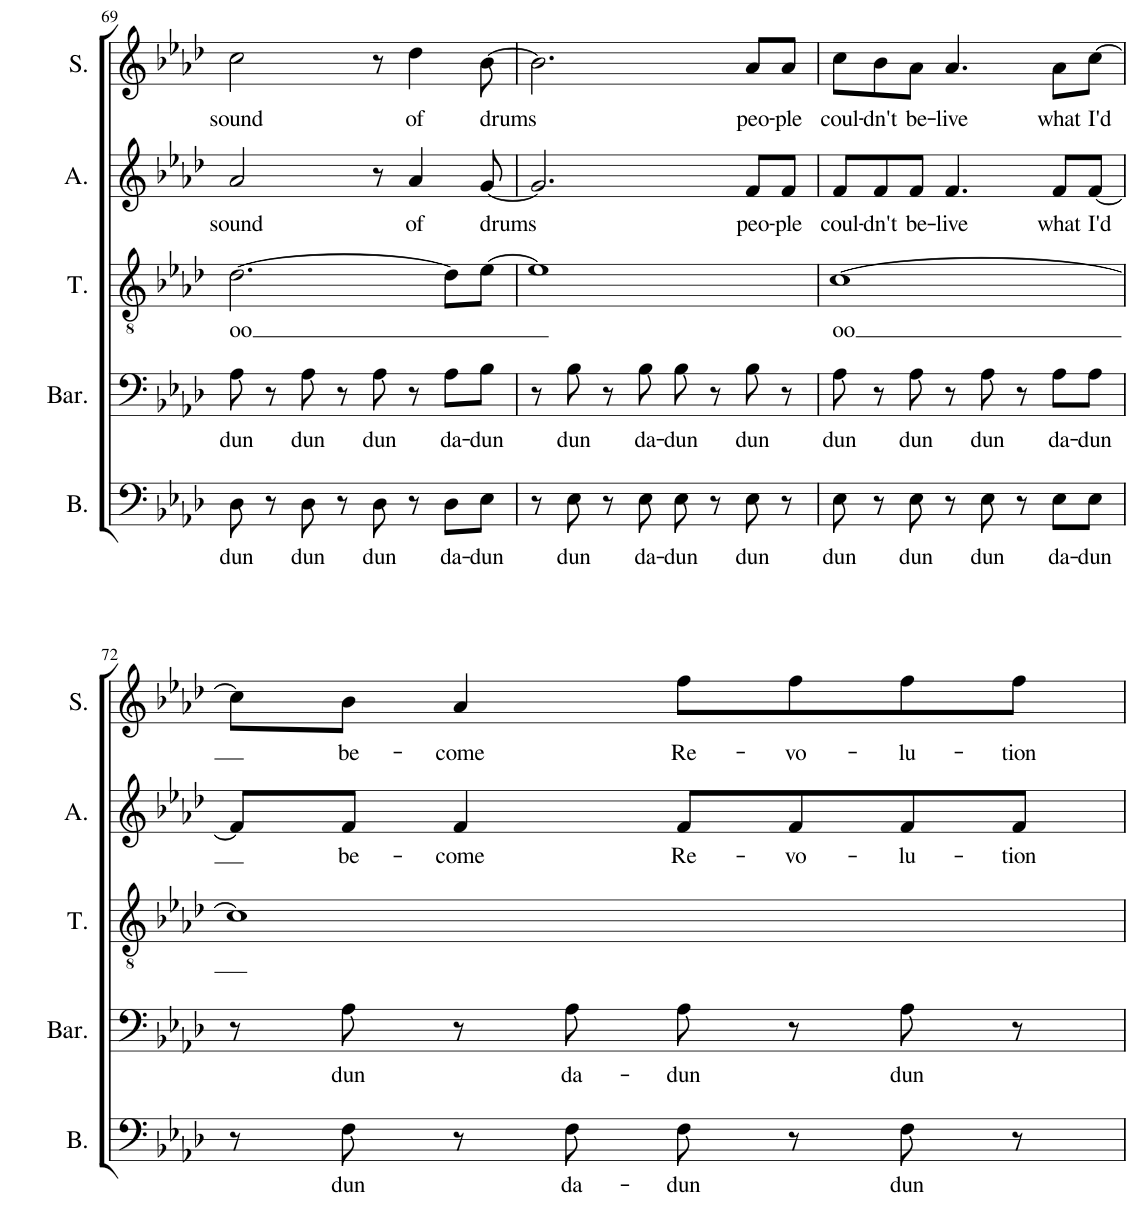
**kern	**text	**kern	**text	**kern	**text	**kern	**text	**kern	**text
*part5	*part5	*part4	*part4	*part3	*part3	*part2	*part2	*part1	*part1
*staff5	*staff5	*staff4	*staff4	*staff3	*staff3	*staff2	*staff2	*staff1	*staff1
*I"Bass	*	*I"Baritone	*	*I"Tenor	*	*I"Alto	*	*I"Soprano	*
*I'B.	*	*I'Bar.	*	*I'T.	*	*I'A.	*	*I'S.	*
!!LO:PB:g=z
*clefF4	*	*clefF4	*	*clefGv2	*	*clefG2	*	*clefG2	*
*k[b-e-a-d-]	*	*k[b-e-a-d-]	*	*k[b-e-a-d-]	*	*k[b-e-a-d-]	*	*k[b-e-a-d-]	*
*M4/4	*	*M4/4	*	*M4/4	*	*M4/4	*	*M4/4	*
=69	=69	=69	=69	=69	=69	=69	=69	=69	=69
!	!LO:LY:b	!	!LO:LY:b	!	!LO:LY:b	!	!LO:LY:b	!	!LO:LY:b
8D-\	dun	8A-\	dun	[2.d-\	oo	2a-/	sound	2cc\	sound
8r	.	8r	.	.	.	.	.	.	.
!	!LO:LY:b	!	!LO:LY:b	!	!	!	!	!	!
8D-\	dun	8A-\	dun	.	.	.	.	.	.
8r	.	8r	.	.	.	.	.	.	.
!	!LO:LY:b	!	!LO:LY:b	!	!	!	!	!	!
8D-\	dun	8A-\	dun	.	.	8r	.	8r	.
!	!	!	!	!	!	!	!LO:LY:b	!	!LO:LY:b
8r	.	8r	.	.	.	4a-/	of	4dd-\	of
!	!LO:LY:b	!	!LO:LY:b	!	!	!	!	!	!
8D-\L	da-	8A-\L	da-	8d-\L]	.	.	.	.	.
!	!LO:LY:b	!	!LO:LY:b	!	!	!	!LO:LY:b	!	!LO:LY:b
8E-\J	-dun	8B-\J	-dun	[8e-\J	.	[8g/	drums	[8b-\	drums
=70	=70	=70	=70	=70	=70	=70	=70	=70	=70
8r	.	8r	.	1e-]	.	2.g/]	.	2.b-\]	.
!	!LO:LY:b	!	!LO:LY:b	!	!	!	!	!	!
8E-\	dun	8B-\	dun	.	.	.	.	.	.
8r	.	8r	.	.	.	.	.	.	.
!	!LO:LY:b	!	!LO:LY:b	!	!	!	!	!	!
8E-\	da-	8B-\	da-	.	.	.	.	.	.
!	!LO:LY:b	!	!LO:LY:b	!	!	!	!	!	!
8E-\	-dun	8B-\	-dun	.	.	.	.	.	.
8r	.	8r	.	.	.	.	.	.	.
!	!LO:LY:b	!	!LO:LY:b	!	!	!	!LO:LY:b	!	!LO:LY:b
8E-\	dun	8B-\	dun	.	.	8f/L	peo-	8a-/L	peo-
!	!	!	!	!	!	!	!LO:LY:b	!	!LO:LY:b
8r	.	8r	.	.	.	8f/J	-ple	8a-/J	-ple
=71	=71	=71	=71	=71	=71	=71	=71	=71	=71
!	!LO:LY:b	!	!LO:LY:b	!	!LO:LY:b	!	!LO:LY:b	!	!LO:LY:b
8E-\	dun	8A-\	dun	[1c	oo	8f/L	coul-	8cc\L	coul-
!	!	!	!	!	!	!	!LO:LY:b	!	!LO:LY:b
8r	.	8r	.	.	.	8f/	-dn't	8b-\	-dn't
!	!LO:LY:b	!	!LO:LY:b	!	!	!	!LO:LY:b	!	!LO:LY:b
8E-\	dun	8A-\	dun	.	.	8f/J	be-	8a-\J	be-
!	!	!	!	!	!	!	!LO:LY:b	!	!LO:LY:b
8r	.	8r	.	.	.	4.f/	-live	4.a-/	-live
!	!LO:LY:b	!	!LO:LY:b	!	!	!	!	!	!
8E-\	dun	8A-\	dun	.	.	.	.	.	.
8r	.	8r	.	.	.	.	.	.	.
!	!LO:LY:b	!	!LO:LY:b	!	!	!	!LO:LY:b	!	!LO:LY:b
8E-\L	da-	8A-\L	da-	.	.	8f/L	what	8a-\L	what
!	!LO:LY:b	!	!LO:LY:b	!	!	!	!LO:LY:b	!	!LO:LY:b
8E-\J	-dun	8A-\J	-dun	.	.	[8f/J	I'd	[8cc\J	I'd
!!LO:LB:g=z
=72	=72	=72	=72	=72	=72	=72	=72	=72	=72
8r	.	8r	.	1c]	.	8f/L]	.	8cc\L]	.
!	!LO:LY:b	!	!LO:LY:b	!	!	!	!LO:LY:b	!	!LO:LY:b
8F\	dun	8A-\	dun	.	.	8f/J	be-	8b-\J	be-
!	!	!	!	!	!	!	!LO:LY:b	!	!LO:LY:b
8r	.	8r	.	.	.	4f/	-come	4a-/	-come
!	!LO:LY:b	!	!LO:LY:b	!	!	!	!	!	!
8F\	da-	8A-\	da-	.	.	.	.	.	.
!	!LO:LY:b	!	!LO:LY:b	!	!	!	!LO:LY:b	!	!LO:LY:b
8F\	-dun	8A-\	-dun	.	.	8f/L	Re-	8ff\L	Re-
!	!	!	!	!	!	!	!LO:LY:b	!	!LO:LY:b
8r	.	8r	.	.	.	8f/	-vo-	8ff\	-vo-
!	!LO:LY:b	!	!LO:LY:b	!	!	!	!LO:LY:b	!	!LO:LY:b
8F\	dun	8A-\	dun	.	.	8f/	-lu-	8ff\	-lu-
!	!	!	!	!	!	!	!LO:LY:b	!	!LO:LY:b
8r	.	8r	.	.	.	8f/J	-tion	8ff\J	-tion
=	=	=	=	=	=	=	=	=	=
*-	*-	*-	*-	*-	*-	*-	*-	*-	*-
